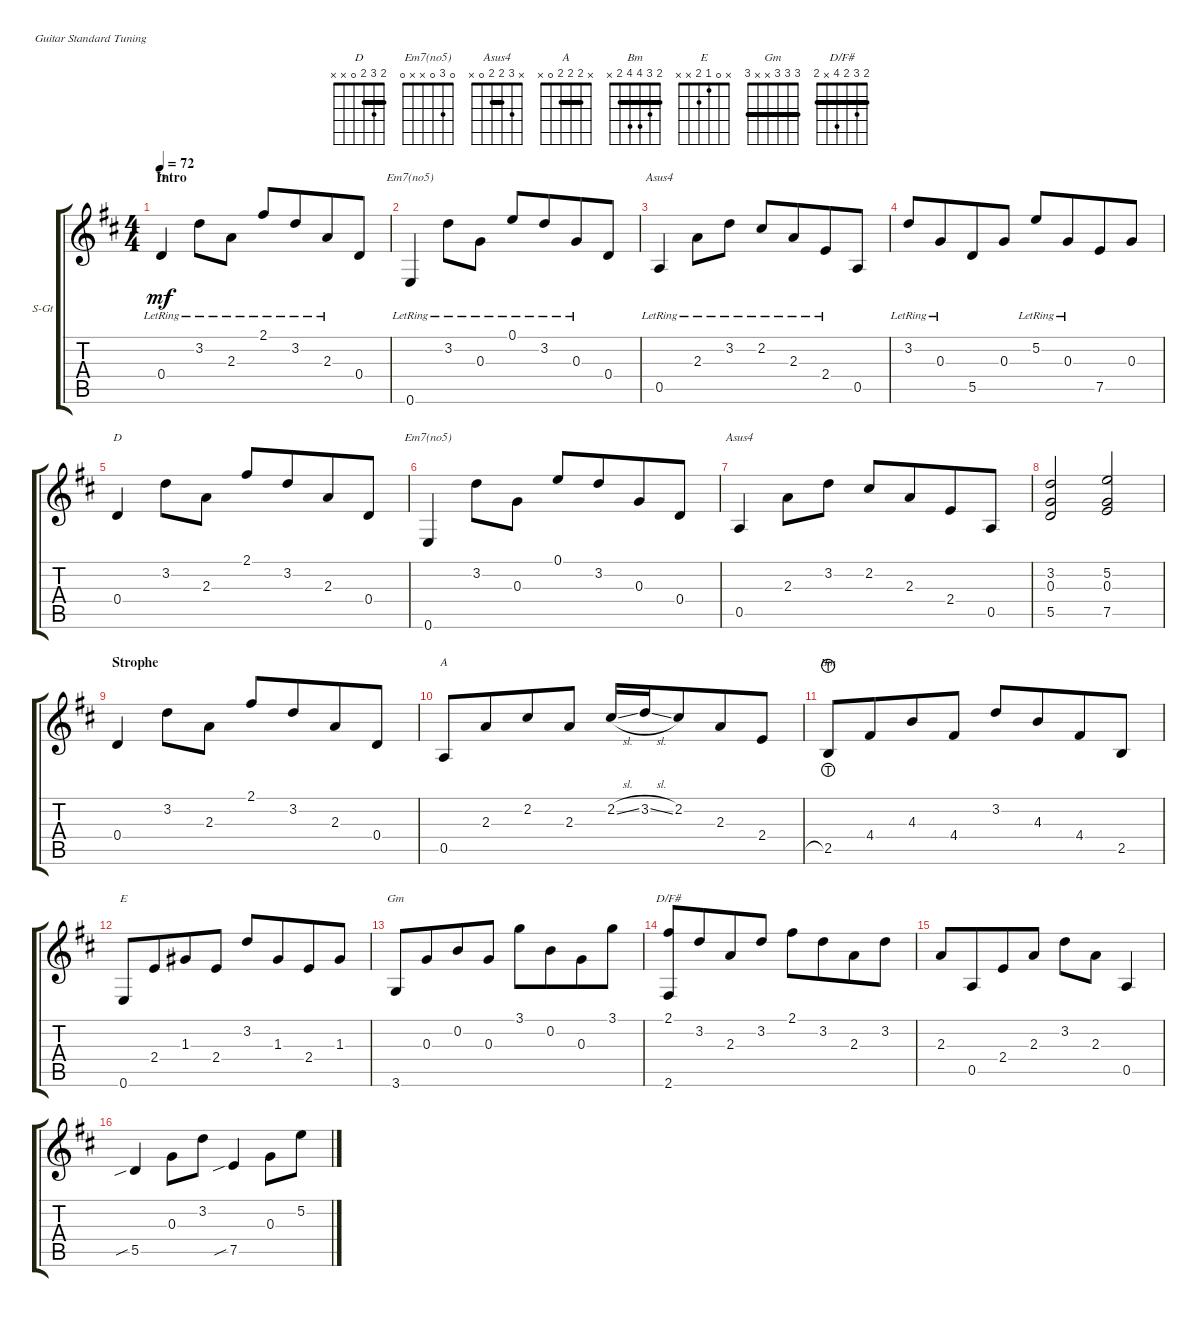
\defaultSystemsLayout 4
\bracketExtendMode groupsimilarinstruments
\firstSystemTrackNameOrientation horizontal
\otherSystemsTrackNameOrientation horizontal
\track ("Clean" "S-Gt") {instrument acousticguitarsteel}
\staff {score tabs}
\tuning (E4 B3 G3 D3 A2 E2)
\chord ("D" 2 3 2 0 x x) {barre 2}
\chord ("Em7(no5)" 0 3 0 0 x 0)
\chord ("Asus4" x 3 2 2 0 x) {barre 2}
\chord ("Em7(no5)" 0 3 0 x x 0)
\chord ("A" x 2 2 2 0 x) {barre (2 2)}
\chord ("Bm" 2 3 4 4 2 x) {barre 2}
\chord ("E" x 0 1 2 x x)
\chord ("Gm" 3 3 3 x x 3) {barre (3 3 3)}
\chord ("D/F#" 2 3 2 4 x 2) {barre (2 2)}
\ts (4 4)
\beaming (8 4 4)
\section ("" "Intro")
\tempo 72
\clef g2
\scale
1.13871
\ks d
0.4{lr}.4{ch "D" dy mf instrument acousticguitarsteel} 3.2{lr}.8 2.3{lr}.8 2.1{lr}.8 3.2{lr}.8 2.3{lr}.8 0.4.8 |
\scale
0.930643 0.6{lr}.4{ch "Em7(no5)"} 3.2{lr}.8 0.3{lr}.8 0.1{lr}.8 3.2{lr}.8 0.3{lr}.8 0.4.8 |
\scale
0.930643 0.5{lr}.4{ch "Asus4"} 2.3{lr}.8 3.2{lr}.8 2.2{lr}.8 2.3{lr}.8 2.4{lr}.8 0.5.8 |
\scale
1.07818 3.2{lr}.8 0.3{lr}.8 5.5.8 0.3.8 5.2{lr}.8 0.3{lr}.8 7.5.8 0.3.8 |
\scale
0.960908 0.4.4{ch "D"} 3.2.8 2.3.8 2.1.8 3.2.8 2.3.8 0.4.8 |
\scale
0.960908 0.6.4{ch "Em7(no5)"} 3.2.8 0.3.8 0.1.8 3.2.8 0.3.8 0.4.8 |
0.5.4{ch "Asus4"} 2.3.8 3.2.8 2.2.8 2.3.8 2.4.8 0.5.8 |
(3.2 0.3 5.5).2 (5.2 7.5 0.3).2 |
\section ("" "Strophe")
0.4.4 3.2.8 2.3.8 2.1.8 3.2.8 2.3.8 0.4.8 |
\scale
0.47191 0.5.8{ch "A"} 2.3.8 2.2.8 2.3.8 2.2{sl}.16 3.2{sl}.16 2.2.8 2.3.8 2.4.8 |
\scale
0.252809 2.5{lht}.8{ch "Bm"} 4.4.8 4.3.8 4.4.8 3.2.8 4.3.8 4.4.8 2.5.8 |
0.6.8{ch "E"} 2.4.8 1.3.8 2.4.8 3.2.8 1.3.8 2.4.8 1.3.8 |
3.6.8{ch "Gm"} 0.3.8 0.2.8 0.3.8 3.1.8 0.2.8 0.3.8 3.1.8 |
(2.1 2.6).8{ch "D/F#"} 3.2.8 2.3.8 3.2.8 2.1.8 3.2.8 2.3.8 3.2.8 |
2.3.8 0.5.8 2.4.8 2.3.8 3.2.8 2.3.8 0.5.4 |
5.5{sib}.4 0.3.8 3.2.8 7.5{sib}.4 0.3.8 5.2.8
